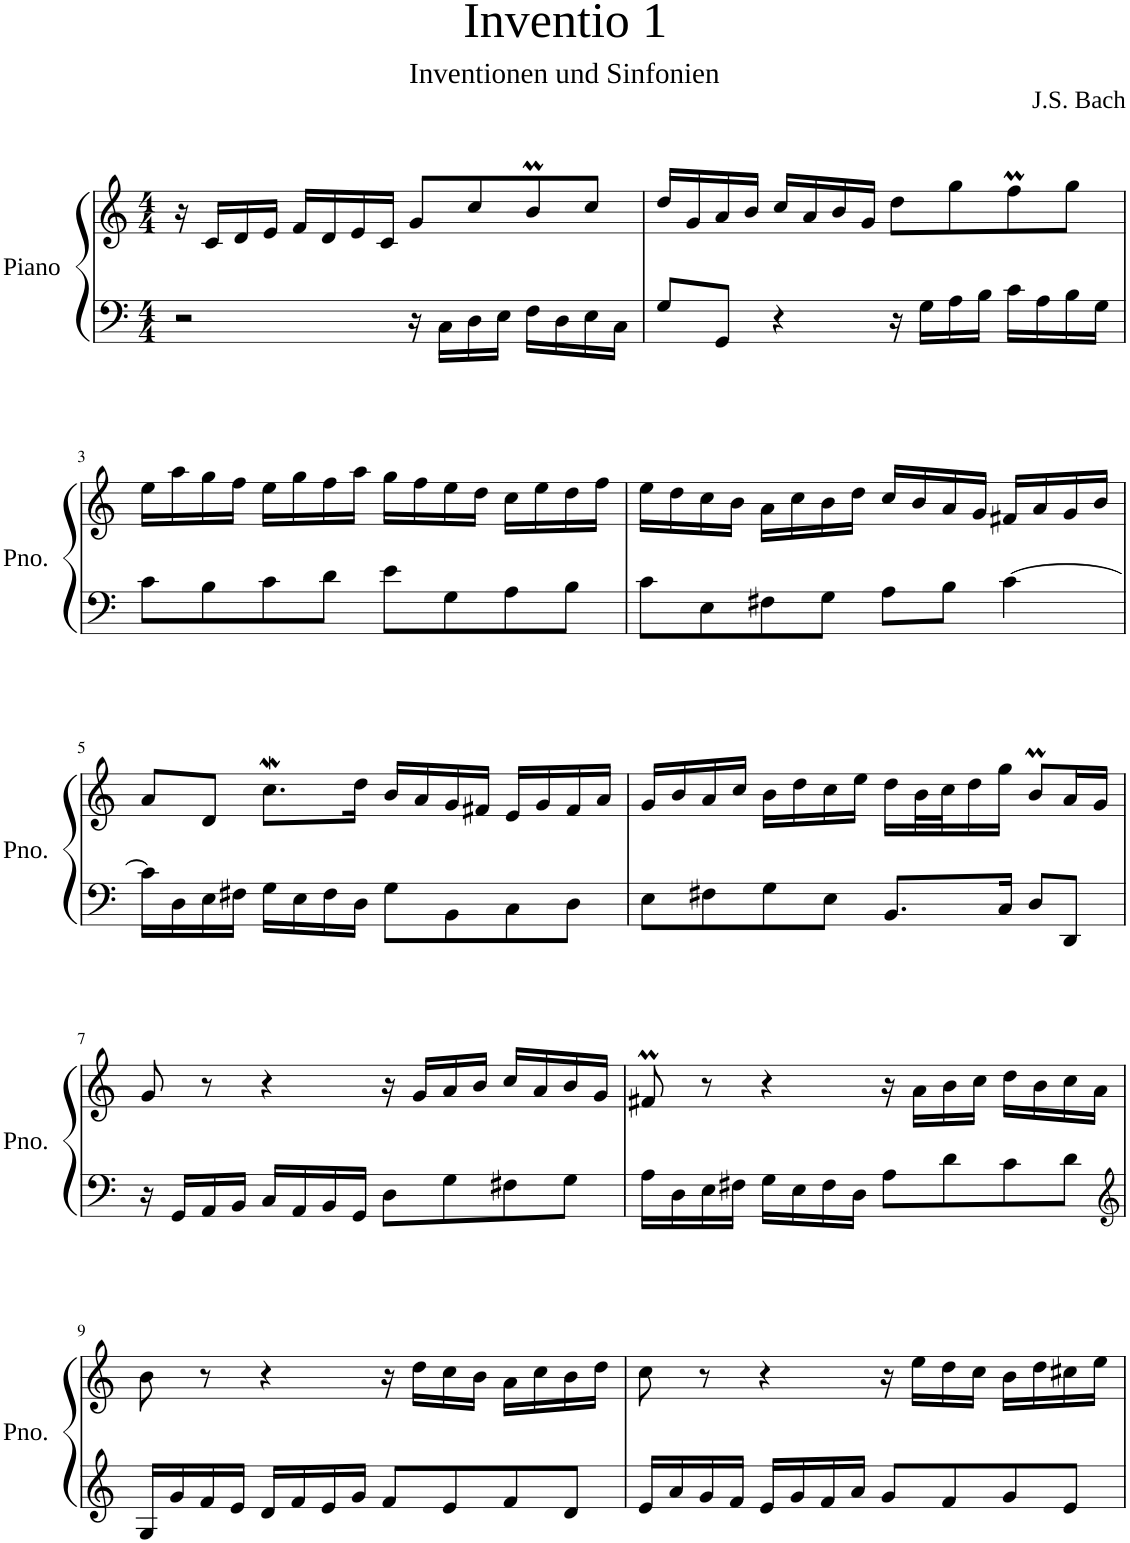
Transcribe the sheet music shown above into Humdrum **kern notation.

**kern	**kern
*part1	*part1
*staff2	*staff1
*I"Piano	*
*I'Pno.	*
*clefF4	*clefG2
*k[]	*k[]
*M4/4	*M4/4
=1	=1
2r	16r
.	16c/LL
.	16d/
.	16e/JJ
.	16f/LL
.	16d/
.	16e/
.	16c/JJ
16r	8g/L
16C\LL	.
16D\	8cc/
16E\JJ	.
16F\LL	8bm/
16D\	.
16E\	8cc/J
16C\JJ	.
=2	=2
8G/L	16dd/LL
.	16g/
8GG/J	16a/
.	16b/JJ
4r	16cc/LL
.	16a/
.	16b/
.	16g/JJ
16r	8dd\L
16G\LL	.
16A\	8gg\
16B\JJ	.
16c\LL	8ffM\
16A\	.
16B\	8gg\J
16G\JJ	.
!!LO:LB:g=z
=3	=3
8c\L	16ee\LL
.	16aa\
8B\	16gg\
.	16ff\JJ
8c\	16ee\LL
.	16gg\
8d\J	16ff\
.	16aa\JJ
8e\L	16gg\LL
.	16ff\
8G\	16ee\
.	16dd\JJ
8A\	16cc\LL
.	16ee\
8B\J	16dd\
.	16ff\JJ
=4	=4
8c\L	16ee\LL
.	16dd\
8E\	16cc\
.	16b\JJ
8F#X\	16a\LL
.	16cc\
8G\J	16b\
.	16dd\JJ
8A\L	16cc/LL
.	16b/
8B\J	16a/
.	16g/JJ
[4c\	16f#X/LL
.	16a/
.	16g/
.	16b/JJ
!!LO:LB:g=z
=5	=5
16c\LL]	8a/L
16D\	.
16E\	8d/J
16F#X\JJ	.
16G\LL	8.ccw\L
16E\	.
16F#\	.
16D\JJ	16dd\Jk
8G\L	16b/LL
.	16a/
8BB\	16g/
.	16f#X/JJ
8C\	16e/LL
.	16g/
8D\J	16f#/
.	16a/JJ
=6	=6
8E\L	16g/LL
.	16b/
8F#X\	16a/
.	16cc/JJ
8G\	16b\LL
.	16dd\
8E\J	16cc\
.	16ee\JJ
8.BB/L	16dd\LL
.	32b\L
.	32cc\J
.	16dd\
16C/Jk	16gg\JJ
8D/L	8bm/L
8DD/J	16a/L
.	16g/JJ
!!LO:LB:g=z
=7	=7
16r	8g/
16GG/LL	.
16AA/	8r
16BB/JJ	.
16C/LL	4r
16AA/	.
16BB/	.
16GG/JJ	.
8D\L	16r
.	16g/LL
8G\	16a/
.	16b/JJ
8F#X\	16cc/LL
.	16a/
8G\J	16b/
.	16g/JJ
=8	=8
16A\LL	8f#Xm/
16D\	.
16E\	8r
16F#X\JJ	.
16G\LL	4r
16E\	.
16F#\	.
16D\JJ	.
8A\L	16r
.	16a\LL
8d\	16b\
.	16cc\JJ
8c\	16dd\LL
.	16b\
8d\J	16cc\
.	16a\JJ
!!LO:LB:g=z
=9	=9
*clefG2	*
16G/LL	8b\
16g/	.
16f/	8r
16e/JJ	.
16d/LL	4r
16f/	.
16e/	.
16g/JJ	.
8f/L	16r
.	16dd\LL
8e/	16cc\
.	16b\JJ
8f/	16a\LL
.	16cc\
8d/J	16b\
.	16dd\JJ
=10	=10
16e/LL	8cc\
16a/	.
16g/	8r
16f/JJ	.
16e/LL	4r
16g/	.
16f/	.
16a/JJ	.
8g/L	16r
.	16ee\LL
8f/	16dd\
.	16cc\JJ
8g/	16b\LL
.	16dd\
8e/J	16cc#X\
.	16ee\JJ
=	=
*-	*-
